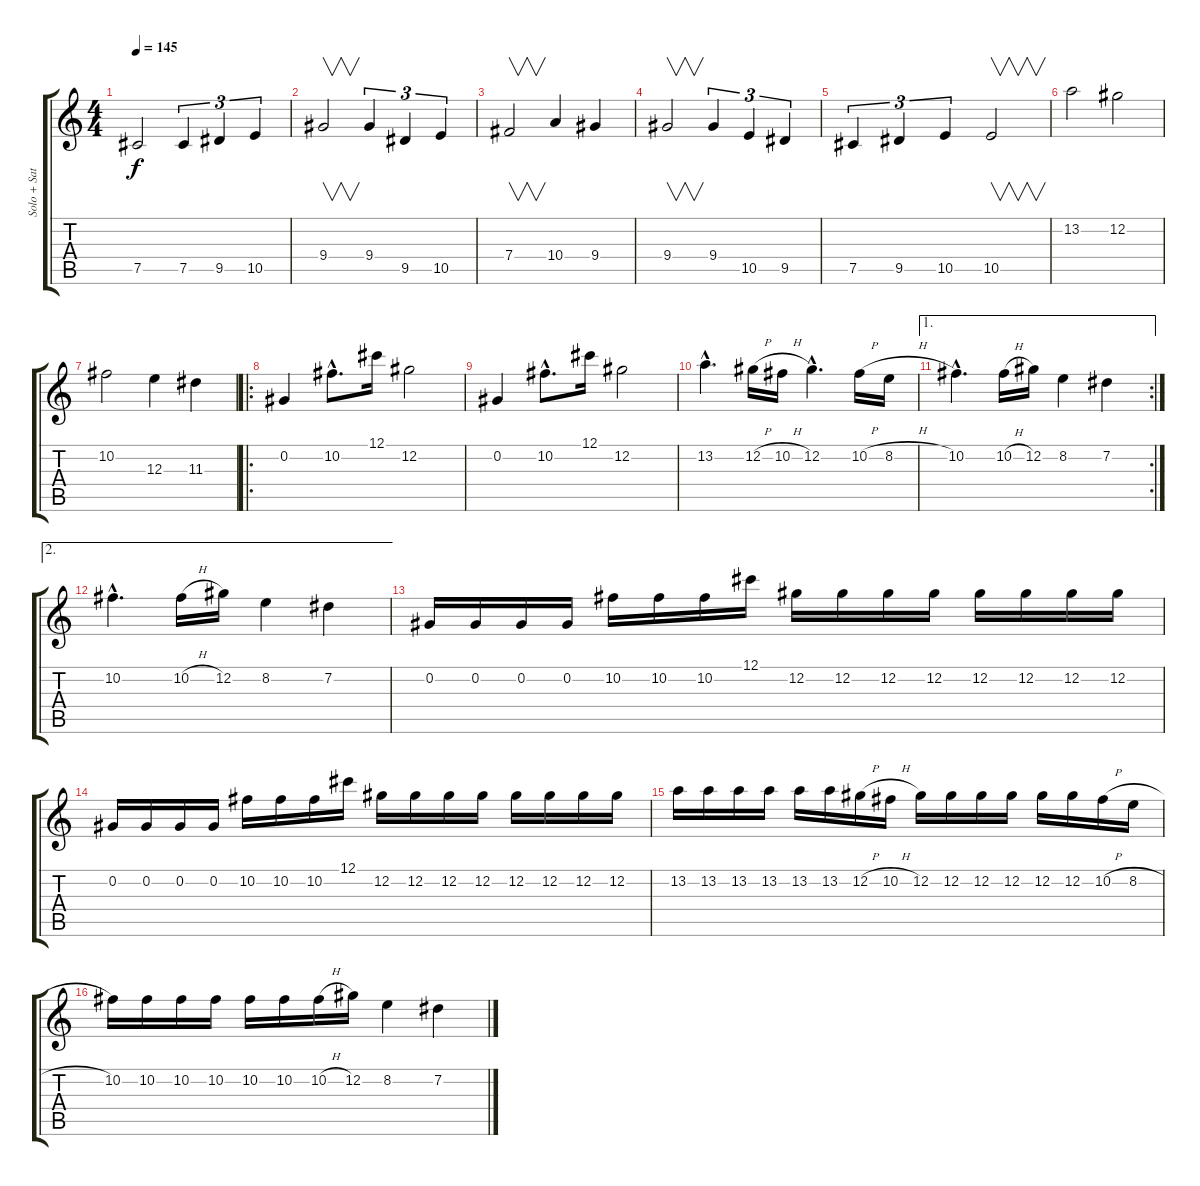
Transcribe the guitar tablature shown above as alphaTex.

\track ("Solo + Satu" "Solo + Sat") {instrument overdrivenguitar}
\staff {score tabs}
\tuning (Db4 Ab3 E3 B2 Gb2 Db2) {hide}
\ts (4 4)
\tempo 145
\clef g2
\ks c
7.5.2{dy f} 7.5.4{tu (3 2)} 9.5.4{tu (3 2)} 10.5.4{tu (3 2)} |
9.4.2{v} 9.4.4{tu (3 2)} 9.5.4{tu (3 2)} 10.5.4{tu (3 2)} |
7.4.2{v} 10.4.4 9.4.4 |
9.4.2{v} 9.4.4{tu (3 2)} 10.5.4{tu (3 2)} 9.5.4{tu (3 2)} |
7.5.4{tu (3 2)} 9.5.4{tu (3 2)} 10.5.4{tu (3 2)} 10.5.2{v} |
13.2.2 12.2.2 |
10.2.2 12.3.4 11.3.4 |
\ro
0.2.4 10.2{hac}.8{d} 12.1.16 12.2.2 |
0.2.4 10.2{hac}.8{d} 12.1.16 12.2.2 |
13.2{hac}.4{d} 12.2{h}.16 10.2{h}.16 12.2{hac}.4{d} 10.2{h}.16 8.2{h}.16 |
\ae 1
\rc 2
10.2{hac}.4{d} 10.2{h}.16 12.2.16 8.2.4 7.2.4 |
\ae 2
10.2{hac}.4{d} 10.2{h}.16 12.2.16 8.2.4 7.2.4 |
0.2.16 0.2.16 0.2.16 0.2.16 10.2.16 10.2.16 10.2.16 12.1.16 12.2.16 12.2.16 12.2.16 12.2.16 12.2.16 12.2.16 12.2.16 12.2.16 |
0.2.16 0.2.16 0.2.16 0.2.16 10.2.16 10.2.16 10.2.16 12.1.16 12.2.16 12.2.16 12.2.16 12.2.16 12.2.16 12.2.16 12.2.16 12.2.16 |
13.2.16 13.2.16 13.2.16 13.2.16 13.2.16 13.2.16 12.2{h}.16 10.2{h}.16 12.2.16 12.2.16 12.2.16 12.2.16 12.2.16 12.2.16 10.2{h}.16 8.2{h}.16 |
10.2.16 10.2.16 10.2.16 10.2.16 10.2.16 10.2.16 10.2{h}.16 12.2.16 8.2.4 7.2.4
